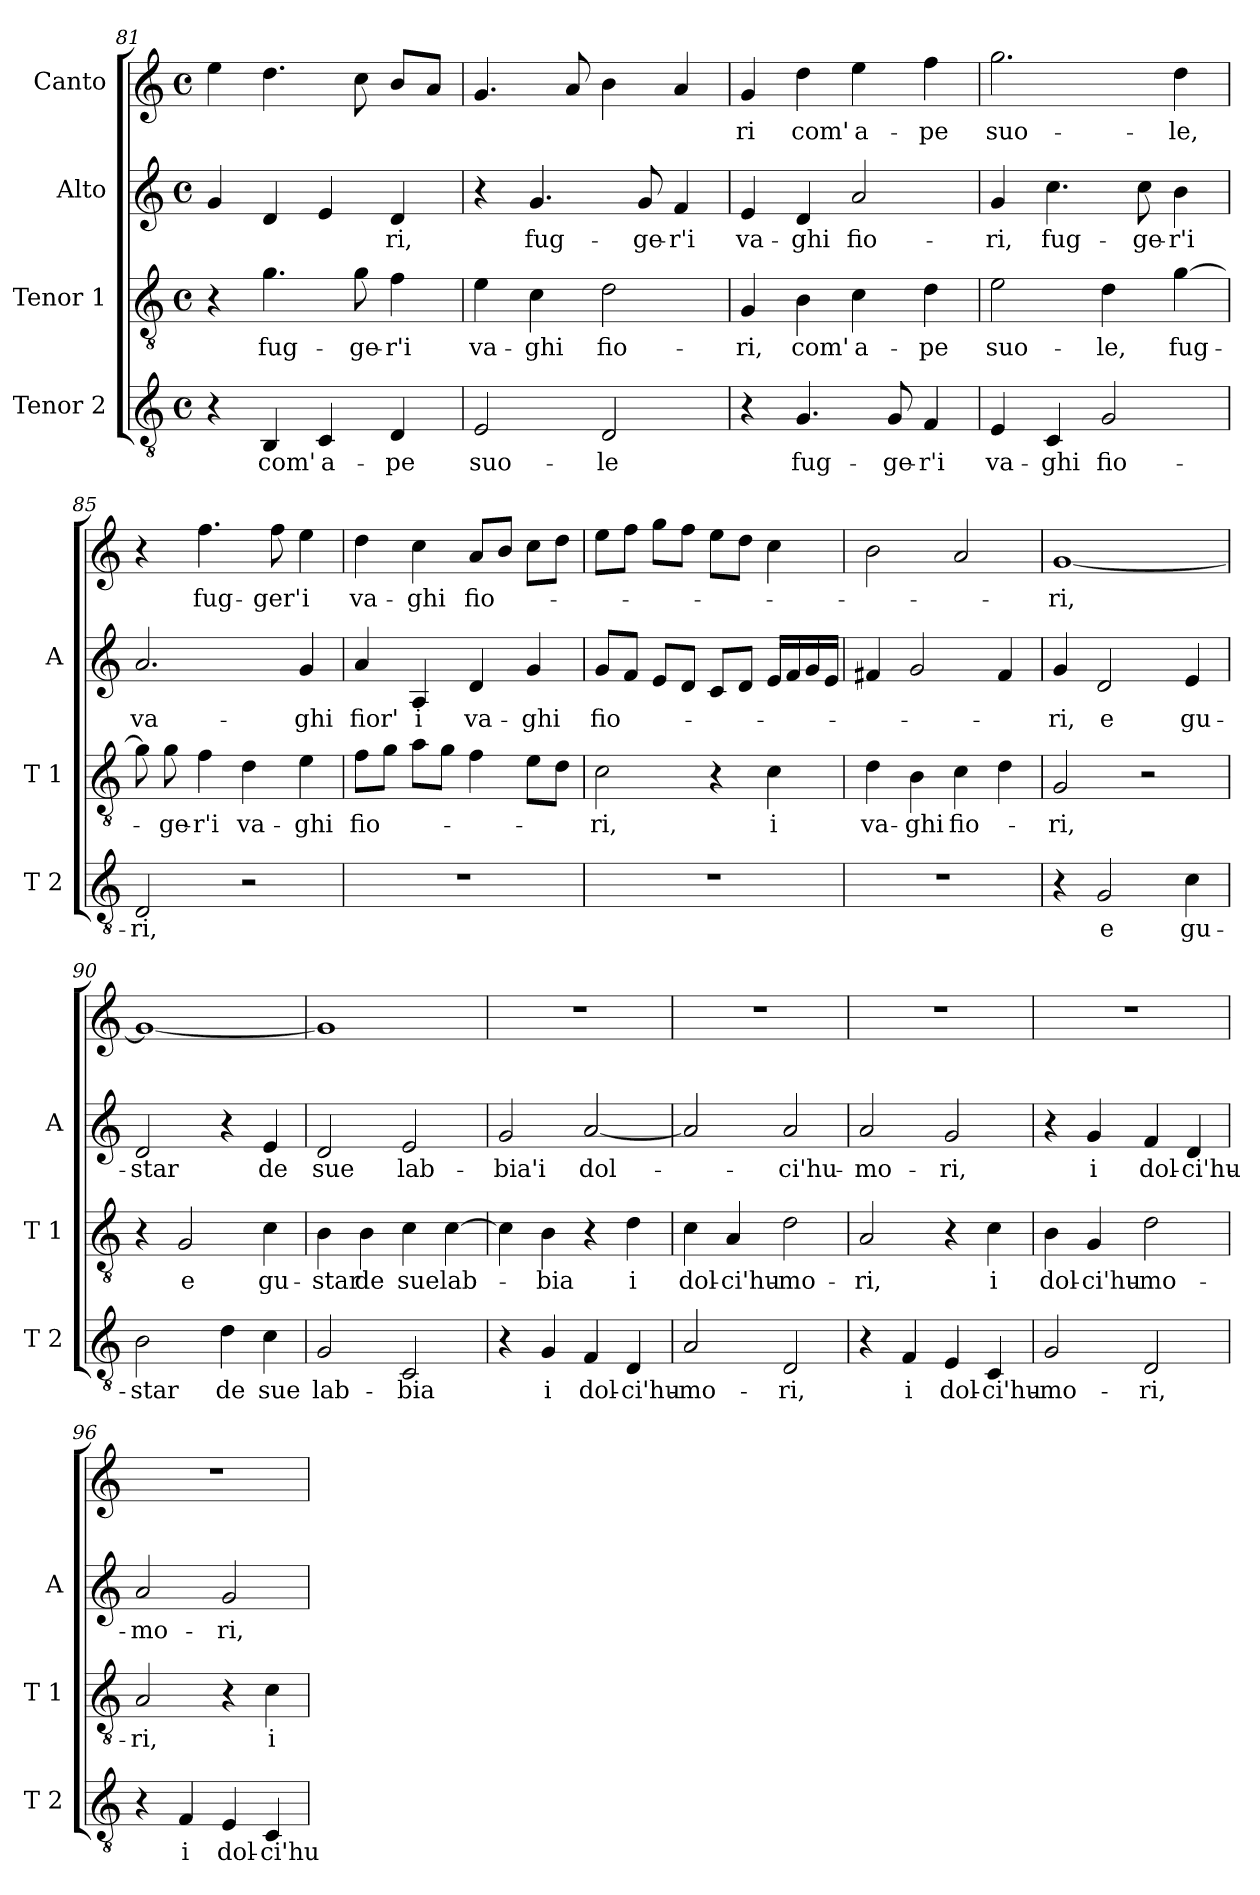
**kern	**text	**kern	**text	**kern	**text	**kern	**text
*part4	*part4	*part3	*part3	*part2	*part2	*part1	*part1
*staff4	*staff4	*staff3	*staff3	*staff2	*staff2	*staff1	*staff1
*I"Tenor 2	*	*I"Tenor 1	*	*I"Alto	*	*I"Canto	*
*I'T 2	*	*I'T 1	*	*I'A	*	*	*
*clefGv2	*	*clefGv2	*	*clefG2	*	*clefG2	*
*k[]	*	*k[]	*	*k[]	*	*k[]	*
*C:	*	*C:	*	*C:	*	*C:	*
*M4/4	*	*M4/4	*	*M4/4	*	*M4/4	*
*met(c)	*	*met(c)	*	*met(c)	*	*met(c)	*
=81	=81	=81	=81	=81	=81	=81	=81
4r	.	4r	.	4g/	.	4ee\	.
!	!LO:LY:b	!	!LO:LY:b	!	!	!	!
4BB/	com'	4.g\	fug-	4d/	.	4.dd\	.
!	!LO:LY:b	!	!	!	!	!	!
4C/	a-	.	.	4e/	.	.	.
!	!	!	!LO:LY:b	!	!	!	!
.	.	8g\	-ge-	.	.	8cc\	.
!	!LO:LY:b	!	!LO:LY:b	!	!LO:LY:b	!	!
4D/	-pe	4f\	-r'i	4d/	-ri,	8b/L	.
.	.	.	.	.	.	8a/J	.
=82	=82	=82	=82	=82	=82	=82	=82
!	!LO:LY:b	!	!LO:LY:b	!	!	!	!
2E/	suo-	4e\	va-	4r	.	4.g/	.
!	!	!	!LO:LY:b	!	!LO:LY:b	!	!
.	.	4c\	-ghi	4.g/	fug-	.	.
.	.	.	.	.	.	8a/	.
!	!LO:LY:b	!	!LO:LY:b	!	!	!	!
2D/	-le	2d\	fio-	.	.	4b\	.
!	!	!	!	!	!LO:LY:b	!	!
.	.	.	.	8g/	-ge-	.	.
!	!	!	!	!	!LO:LY:b	!	!
.	.	.	.	4f/	-r'i	4a/	.
!!LO:LB:g=z
=83	=83	=83	=83	=83	=83	=83	=83
!	!	!	!LO:LY:b	!	!LO:LY:b	!	!LO:LY:b
4r	.	4G/	-ri,	4e/	va-	4g/	-ri
!	!LO:LY:b	!	!LO:LY:b	!	!LO:LY:b	!	!LO:LY:b
4.G/	fug-	4B\	com'	4d/	-ghi	4dd\	com'
!	!	!	!LO:LY:b	!	!LO:LY:b	!	!LO:LY:b
.	.	4c\	a-	2a/	fio-	4ee\	a-
!	!LO:LY:b	!	!	!	!	!	!
8G/	-ge-	.	.	.	.	.	.
!	!LO:LY:b	!	!LO:LY:b	!	!	!	!LO:LY:b
4F/	-r'i	4d\	-pe	.	.	4ff\	-pe
=84	=84	=84	=84	=84	=84	=84	=84
!	!LO:LY:b	!	!LO:LY:b	!	!LO:LY:b	!	!LO:LY:b
4E/	va-	2e\	suo-	4g/	-ri,	2.gg\	suo-
!	!LO:LY:b	!	!	!	!LO:LY:b	!	!
4C/	-ghi	.	.	4.cc\	fug-	.	.
!	!LO:LY:b	!	!LO:LY:b	!	!	!	!
2G/	fio-	4d\	-le,	.	.	.	.
!	!	!	!	!	!LO:LY:b	!	!
.	.	.	.	8cc\	-ge-	.	.
!	!	!	!LO:LY:b	!	!LO:LY:b	!	!LO:LY:b
.	.	[4g\	fug-	4b\	-r'i	4dd\	-le,
=85	=85	=85	=85	=85	=85	=85	=85
!	!LO:LY:b	!	!	!	!LO:LY:b	!	!
2D/	-ri,	8g\]	.	2.a/	va-	4r	.
!	!	!	!LO:LY:b	!	!	!	!
.	.	8g\	-ge-	.	.	.	.
!	!	!	!LO:LY:b	!	!	!	!LO:LY:b
.	.	4f\	-r'i	.	.	4.ff\	fug-
!	!	!	!LO:LY:b	!	!	!	!
2r	.	4d\	va-	.	.	.	.
!	!	!	!	!	!	!	!LO:LY:b
.	.	.	.	.	.	8ff\	-ger'
!	!	!	!LO:LY:b	!	!LO:LY:b	!	!LO:LY:b
.	.	4e\	-ghi	4g/	-ghi	4ee\	i
=86	=86	=86	=86	=86	=86	=86	=86
!	!	!	!LO:LY:b	!	!LO:LY:b	!	!LO:LY:b
1r	.	8f\L	fio-	4a/	fior'	4dd\	va-
.	.	8g\J	.	.	.	.	.
!	!	!	!	!	!LO:LY:b	!	!LO:LY:b
.	.	8a\L	.	4A/	i	4cc\	-ghi
.	.	8g\J	.	.	.	.	.
!	!	!	!	!	!LO:LY:b	!	!LO:LY:b
.	.	4f\	.	4d/	va-	8a/L	fio-
.	.	.	.	.	.	8b/J	.
!	!	!	!	!	!LO:LY:b	!	!
.	.	8e\L	.	4g/	-ghi	8cc\L	.
.	.	8d\J	.	.	.	8dd\J	.
=87	=87	=87	=87	=87	=87	=87	=87
!	!	!	!LO:LY:b	!	!LO:LY:b	!	!
1r	.	2c\	-ri,	8g/L	fio-	8ee\L	.
.	.	.	.	8f/J	.	8ff\J	.
.	.	.	.	8e/L	.	8gg\L	.
.	.	.	.	8d/J	.	8ff\J	.
.	.	4r	.	8c/L	.	8ee\L	.
.	.	.	.	8d/J	.	8dd\J	.
!	!	!	!LO:LY:b	!	!	!	!
.	.	4c\	i	16e/LL	.	4cc\	.
.	.	.	.	16f/	.	.	.
.	.	.	.	16g/	.	.	.
.	.	.	.	16e/JJ	.	.	.
!!LO:PB:g=z
=88	=88	=88	=88	=88	=88	=88	=88
!	!	!	!LO:LY:b	!	!	!	!
1r	.	4d\	va-	4f#X/	.	2b\	.
!	!	!	!LO:LY:b	!	!	!	!
.	.	4B\	-ghi	2g/	.	.	.
!	!	!	!LO:LY:b	!	!	!	!
.	.	4c\	fio-	.	.	2a/	.
.	.	4d\	.	4f#/	.	.	.
=89	=89	=89	=89	=89	=89	=89	=89
!	!	!	!LO:LY:b	!	!LO:LY:b	!	!LO:LY:b
4r	.	2G/	-ri,	4g/	-ri,	[1g	-ri,
!	!LO:LY:b	!	!	!	!LO:LY:b	!	!
2G/	e	.	.	2d/	e	.	.
.	.	2r	.	.	.	.	.
!	!LO:LY:b	!	!	!	!LO:LY:b	!	!
4c\	gu-	.	.	4e/	gu-	.	.
=90	=90	=90	=90	=90	=90	=90	=90
!	!LO:LY:b	!	!	!	!LO:LY:b	!	!
2B\	-star	4r	.	2d/	-star	1g_	.
!	!	!	!LO:LY:b	!	!	!	!
.	.	2G/	e	.	.	.	.
!	!LO:LY:b	!	!	!	!	!	!
4d\	de	.	.	4r	.	.	.
!	!LO:LY:b	!	!LO:LY:b	!	!LO:LY:b	!	!
4c\	sue	4c\	gu-	4e/	de	.	.
=91	=91	=91	=91	=91	=91	=91	=91
!	!LO:LY:b	!	!LO:LY:b	!	!LO:LY:b	!	!
2G/	lab-	4B\	-star	2d/	sue	1g]	.
!	!	!	!LO:LY:b	!	!	!	!
.	.	4B\	de	.	.	.	.
!	!LO:LY:b	!	!LO:LY:b	!	!LO:LY:b	!	!
2C/	-bia	4c\	sue	2e/	lab-	.	.
!	!	!	!LO:LY:b	!	!	!	!
.	.	[4c\	lab-	.	.	.	.
=92	=92	=92	=92	=92	=92	=92	=92
!	!	!	!	!	!LO:LY:b	!	!
4r	.	4c\]	.	2g/	-bia'i	1r	.
!	!LO:LY:b	!	!LO:LY:b	!	!	!	!
4G/	i	4B\	-bia	.	.	.	.
!	!LO:LY:b	!	!	!	!LO:LY:b	!	!
4F/	dol-	4r	.	[2a/	dol-	.	.
!	!LO:LY:b	!	!LO:LY:b	!	!	!	!
4D/	-ci'hu-	4d\	i	.	.	.	.
=93	=93	=93	=93	=93	=93	=93	=93
!	!LO:LY:b	!	!LO:LY:b	!	!	!	!
2A/	-mo-	4c\	dol-	2a/]	.	1r	.
!	!	!	!LO:LY:b	!	!	!	!
.	.	4A/	-ci'hu-	.	.	.	.
!	!LO:LY:b	!	!LO:LY:b	!	!LO:LY:b	!	!
2D/	-ri,	2d\	-mo-	2a/	-ci'hu-	.	.
=94	=94	=94	=94	=94	=94	=94	=94
!	!	!	!LO:LY:b	!	!LO:LY:b	!	!
4r	.	2A/	-ri,	2a/	-mo-	1r	.
!	!LO:LY:b	!	!	!	!	!	!
4F/	i	.	.	.	.	.	.
!	!LO:LY:b	!	!	!	!LO:LY:b	!	!
4E/	dol-	4r	.	2g/	-ri,	.	.
!	!LO:LY:b	!	!LO:LY:b	!	!	!	!
4C/	-ci'hu-	4c\	i	.	.	.	.
!!LO:LB:g=z
=95	=95	=95	=95	=95	=95	=95	=95
!	!LO:LY:b	!	!LO:LY:b	!	!	!	!
2G/	-mo-	4B\	dol-	4r	.	1r	.
!	!	!	!LO:LY:b	!	!LO:LY:b	!	!
.	.	4G/	-ci'hu-	4g/	i	.	.
!	!LO:LY:b	!	!LO:LY:b	!	!LO:LY:b	!	!
2D/	-ri,	2d\	-mo-	4f/	dol-	.	.
!	!	!	!	!	!LO:LY:b	!	!
.	.	.	.	4d/	-ci'hu-	.	.
=96	=96	=96	=96	=96	=96	=96	=96
!	!	!	!LO:LY:b	!	!LO:LY:b	!	!
4r	.	2A/	-ri,	2a/	-mo-	1r	.
!	!LO:LY:b	!	!	!	!	!	!
4F/	i	.	.	.	.	.	.
!	!LO:LY:b	!	!	!	!LO:LY:b	!	!
4E/	dol-	4r	.	2g/	-ri,	.	.
!	!LO:LY:b	!	!LO:LY:b	!	!	!	!
4C/	-ci'hu-	4c\	i	.	.	.	.
=	=	=	=	=	=	=	=
*-	*-	*-	*-	*-	*-	*-	*-
